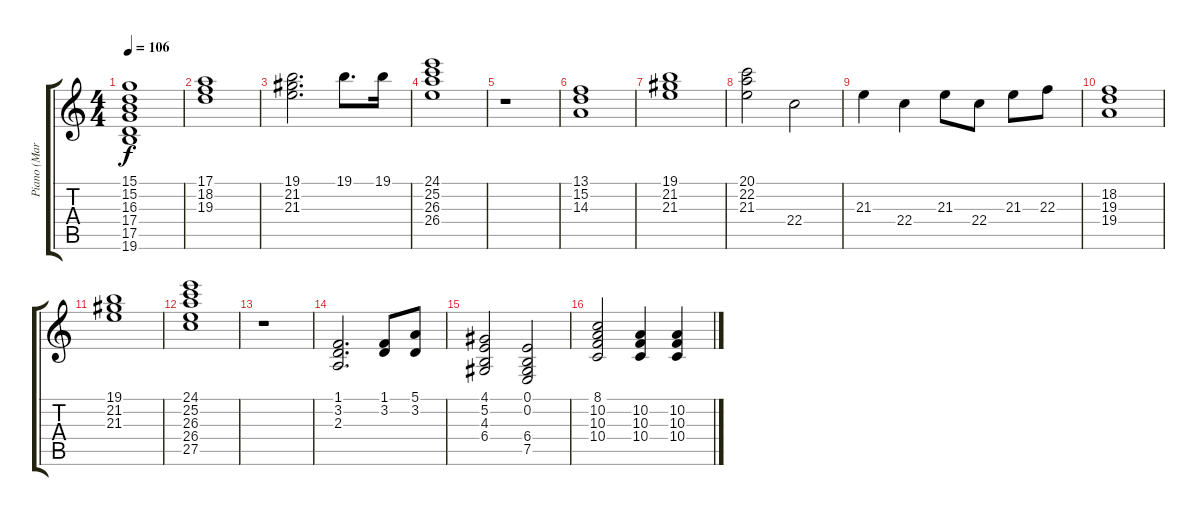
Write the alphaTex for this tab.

\track ("Piano (Mark)" "Piano (Mar") {instrument brightacousticpiano}
\staff {score tabs}
\tuning (E4 B3 G3 D3 A2 E2) {hide}
\ts (4 4)
\tempo 106
\clef g2
\ks c
(15.1 15.2 16.3 17.4 17.5 19.6).1{dy f} |
(17.1 18.2 19.3).1 |
(19.1 21.2 21.3).2{d} 19.1.8{d} 19.1.16 |
(24.1 25.2 26.3 26.4).1 |
r.1 |
(13.1 15.2 14.3).1 |
(19.1 21.2 21.3).1 |
(20.1 22.2 21.3).2 22.4.2 |
21.3.4 22.4.4 21.3.8 22.4.8 21.3.8 22.3.8 |
(18.2 19.3 19.4).1 |
(19.1 21.2 21.3).1 |
(24.1 25.2 26.3 26.4 27.5).1 |
r.1 |
(1.1 3.2 2.3).2{d} (1.1 3.2).8 (5.1 3.2).8 |
(4.1 5.2 4.3 6.4).2 (0.1 0.2 6.4 7.5).2 |
(8.1 10.2 10.3 10.4).2 (10.2 10.3 10.4).4 (10.2 10.3 10.4).4
